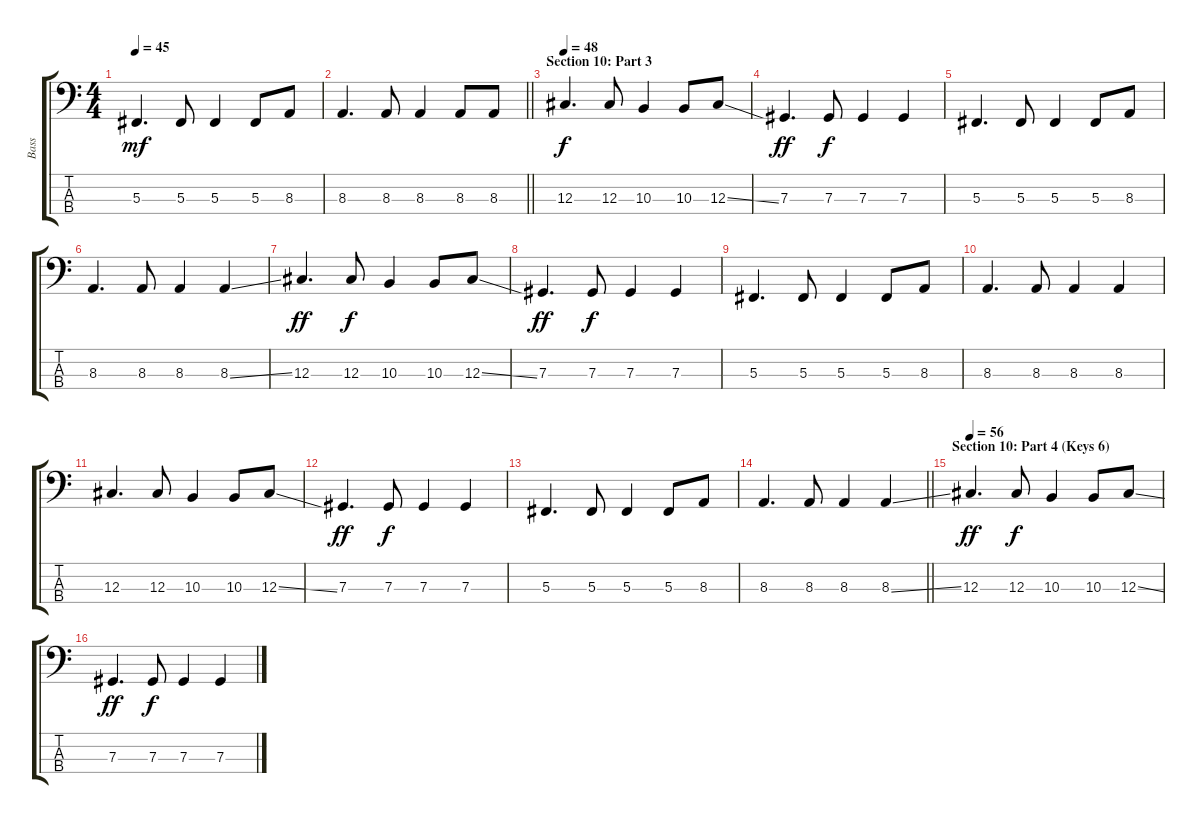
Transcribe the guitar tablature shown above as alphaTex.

\track ("Bass" "Bass") {instrument electricbasspick}
\staff {score tabs}
\tuning (B1 Gb1 Db1 Ab0) {hide}
\ts (4 4)
\tempo 45
\clef f4
\ks c
5.3.4{d dy mf} 5.3.8 5.3.4 5.3.8 8.3.8 |
\barLineRight lightlight
8.3.4{d} 8.3.8 8.3.4 8.3.8 8.3.8 |
\section ("" "Section 10: Part 3")
\tempo 48
12.3.4{d dy f} 12.3.8 10.3.4 10.3.8 12.3{ss}.8 |
7.3.4{d dy ff} 7.3.8{dy f} 7.3.4 7.3.4 |
5.3.4{d} 5.3.8 5.3.4 5.3.8 8.3.8 |
8.3.4{d} 8.3.8 8.3.4 8.3{ss}.4 |
12.3.4{d dy ff} 12.3.8{dy f} 10.3.4 10.3.8 12.3{ss}.8 |
7.3.4{d dy ff} 7.3.8{dy f} 7.3.4 7.3.4 |
5.3.4{d} 5.3.8 5.3.4 5.3.8 8.3.8 |
8.3.4{d} 8.3.8 8.3.4 8.3.4 |
12.3.4{d} 12.3.8 10.3.4 10.3.8 12.3{ss}.8 |
7.3.4{d dy ff} 7.3.8{dy f} 7.3.4 7.3.4 |
5.3.4{d} 5.3.8 5.3.4 5.3.8 8.3.8 |
\barLineRight lightlight
8.3.4{d} 8.3.8 8.3.4 8.3{ss}.4 |
\section ("" "Section 10: Part 4 (Keys 6)")
\tempo 56
12.3.4{d dy ff} 12.3.8{dy f} 10.3.4 10.3.8 12.3{ss}.8 |
7.3.4{d dy ff} 7.3.8{dy f} 7.3.4 7.3.4
